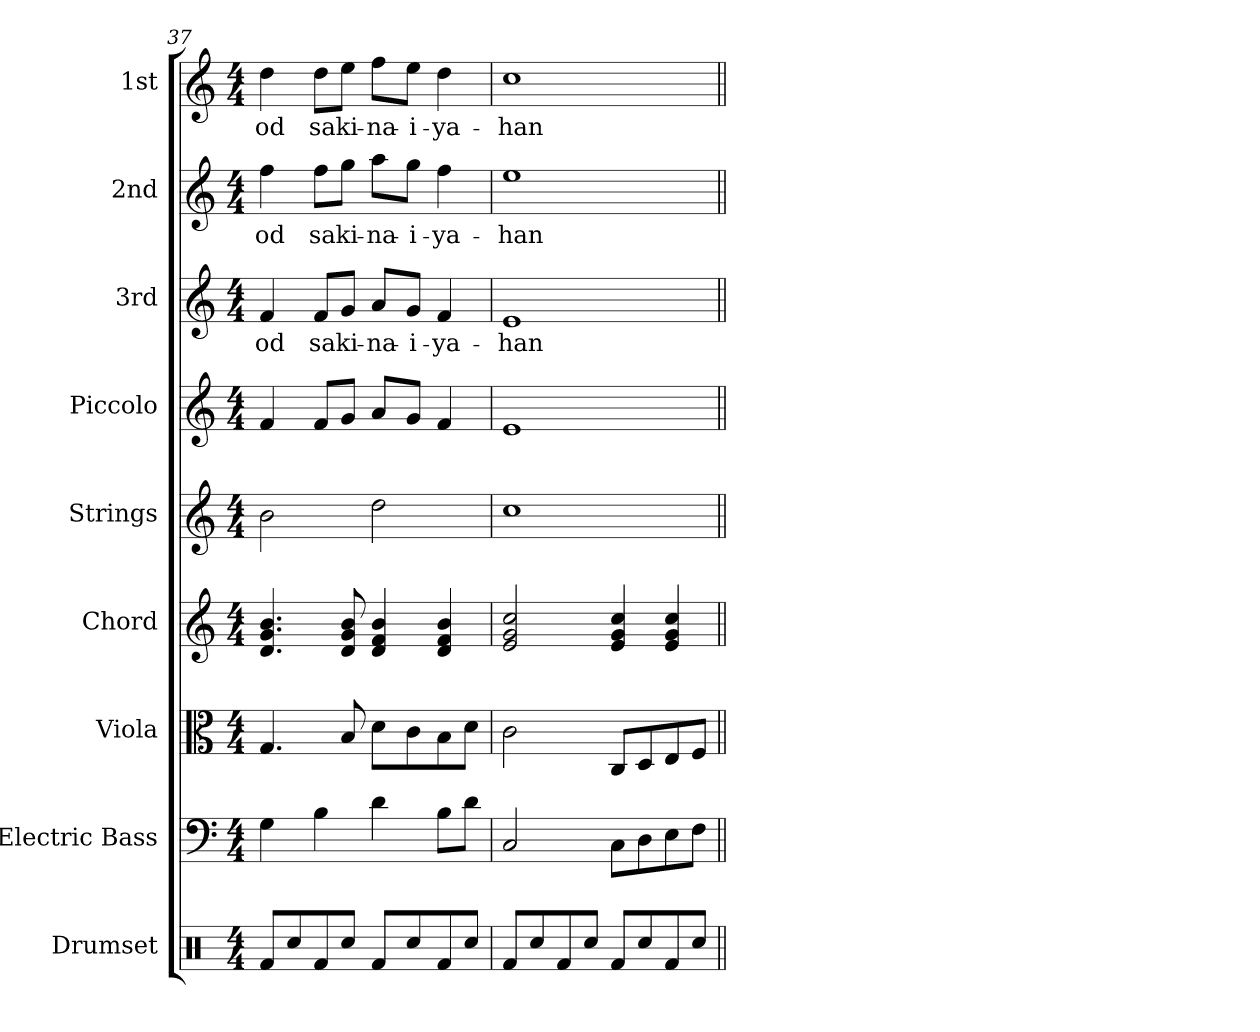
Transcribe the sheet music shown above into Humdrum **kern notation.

**kern	**kern	**kern	**kern	**kern	**kern	**kern	**text	**kern	**text	**kern	**text
*part9	*part8	*part7	*part6	*part5	*part4	*part3	*part3	*part2	*part2	*part1	*part1
*staff9	*staff8	*staff7	*staff6	*staff5	*staff4	*staff3	*staff3	*staff2	*staff2	*staff1	*staff1
*I"Drumset	*I"Electric Bass	*I"Viola	*I"Chord	*I"Strings	*I"Piccolo	*I"3rd	*	*I"2nd	*	*I"1st	*
*I'D. Set	*I'El. B.	*I'Vla.	*I'Chord	*I'St.	*I'Picc.	*	*	*	*	*	*
!!LO:PB:g=z
*clefX	*clefF4	*clefC3	*clefG2	*clefG2	*clefG2	*clefG2	*	*clefG2	*	*clefG2	*
*	*ITrd7c12	*	*	*	*ITrd-7c-12	*	*	*	*	*	*
*k[]	*k[]	*k[]	*k[]	*k[]	*k[]	*k[]	*	*k[]	*	*k[]	*
*M4/4	*M4/4	*M4/4	*M4/4	*M4/4	*M4/4	*M4/4	*	*M4/4	*	*M4/4	*
=37	=37	=37	=37	=37	=37	=37	=37	=37	=37	=37	=37
!	!	!	!	!	!	!	!LO:LY:b	!	!LO:LY:b	!	!LO:LY:b
8Rf/L	4GG\	4.G/	4.d/ 4.g/ 4.b/	2b\	4ff/	4f/	-od	4ff\	-od	4dd\	-od
8Rcc/	.	.	.	.	.	.	.	.	.	.	.
!	!	!	!	!	!	!	!LO:LY:b	!	!LO:LY:b	!	!LO:LY:b
8Rf/	4BB\	.	.	.	8ff/L	8f/L	sa	8ff\L	sa	8dd\L	sa
!	!	!	!	!	!	!	!LO:LY:b	!	!LO:LY:b	!	!LO:LY:b
8Rcc/J	.	8B/	8d/ 8g/ 8b/	.	8gg/J	8g/J	ki-	8gg\J	ki-	8ee\J	ki-
!	!	!	!	!	!	!	!LO:LY:b	!	!LO:LY:b	!	!LO:LY:b
8Rf/L	4D\	8d\L	4d/ 4f/ 4b/	2dd\	8aa/L	8a/L	-na-	8aa\L	-na-	8ff\L	-na-
!	!	!	!	!	!	!	!LO:LY:b	!	!LO:LY:b	!	!LO:LY:b
8Rcc/	.	8c\	.	.	8gg/J	8g/J	-i-	8gg\J	-i-	8ee\J	-i-
!	!	!	!	!	!	!	!LO:LY:b	!	!LO:LY:b	!	!LO:LY:b
8Rf/	8BB\L	8B\	4d/ 4f/ 4b/	.	4ff/	4f/	-ya-	4ff\	-ya-	4dd\	-ya-
8Rcc/J	8D\J	8d\J	.	.	.	.	.	.	.	.	.
=38	=38	=38	=38	=38	=38	=38	=38	=38	=38	=38	=38
!	!	!	!	!	!	!	!LO:LY:b	!	!LO:LY:b	!	!LO:LY:b
8Rf/L	2CC/	2c\	2e/ 2g/ 2cc/	1cc	1ee	1e	-han	1ee	-han	1cc	-han
8Rcc/	.	.	.	.	.	.	.	.	.	.	.
8Rf/	.	.	.	.	.	.	.	.	.	.	.
8Rcc/J	.	.	.	.	.	.	.	.	.	.	.
8Rf/L	8CC\L	8C/L	4e/ 4g/ 4cc/	.	.	.	.	.	.	.	.
8Rcc/	8DD\	8D/	.	.	.	.	.	.	.	.	.
8Rf/	8EE\	8E/	4e/ 4g/ 4cc/	.	.	.	.	.	.	.	.
8Rcc/J	8FF\J	8F/J	.	.	.	.	.	.	.	.	.
=||	=||	=||	=||	=||	=||	=||	=||	=||	=||	=||	=||
*-	*-	*-	*-	*-	*-	*-	*-	*-	*-	*-	*-
